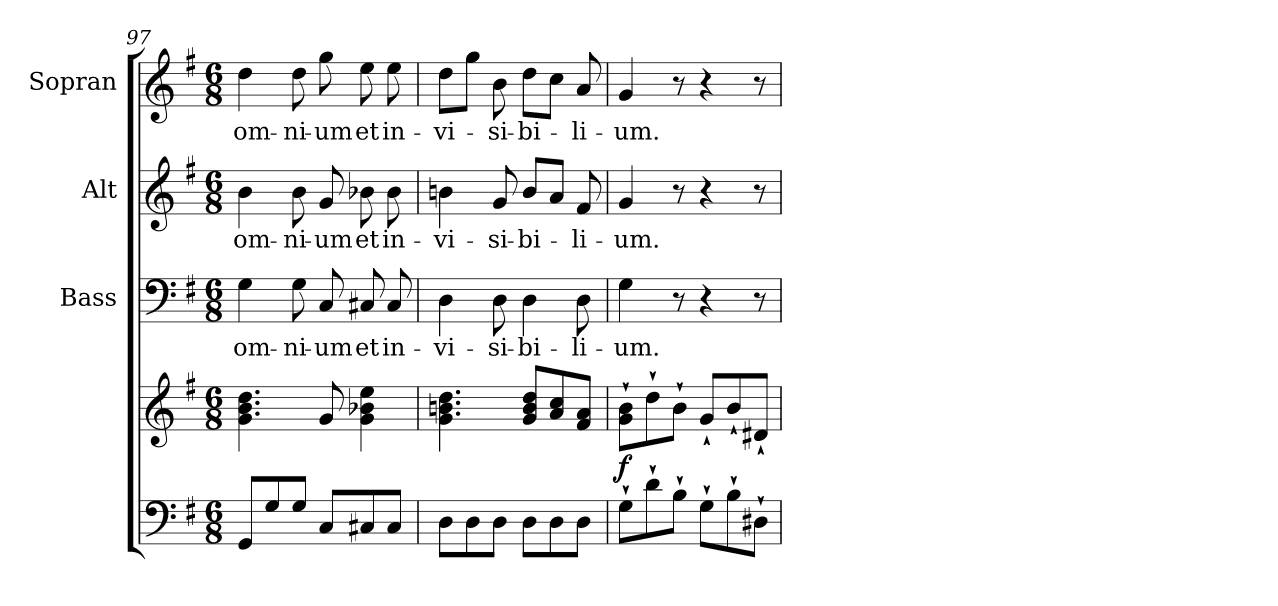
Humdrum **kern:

**kern	**kern	**dynam	**kern	**text	**kern	**text	**kern	**text
*part4	*part4	*part4	*part3	*part3	*part2	*part2	*part1	*part1
*staff5	*staff4	*staff4/5	*staff3	*staff3	*staff2	*staff2	*staff1	*staff1
*	*	*	*I"Bass	*	*I"Alt	*	*I"Sopran	*
*	*	*	*I'B.	*	*I'A.	*	*I'S.	*
!!LO:LB:g=z
*clefF4	*clefG2	*	*clefF4	*	*clefG2	*	*clefG2	*
*k[f#]	*k[f#]	*	*k[f#]	*	*k[f#]	*	*k[f#]	*
*G:	*G:	*	*G:	*	*G:	*	*G:	*
*M6/8	*M6/8	*	*M6/8	*	*M6/8	*	*M6/8	*
=97	=97	=97	=97	=97	=97	=97	=97	=97
!	!	!	!	!LO:LY:b	!	!LO:LY:b	!	!LO:LY:b
8GG/L	4.g\ 4.b\ 4.dd\	.	4G\	om-	4b\	om-	4dd\	om-
8G/	.	.	.	.	.	.	.	.
!	!	!	!	!LO:LY:b	!	!LO:LY:b	!	!LO:LY:b
8G/J	.	.	8G\	-ni-	8b\	-ni-	8dd\	-ni-
!	!	!	!	!LO:LY:b	!	!LO:LY:b	!	!LO:LY:b
8C/L	8g/	.	8C/	-um	8g/	-um	8gg\	-um
!	!	!	!	!LO:LY:b	!	!LO:LY:b	!	!LO:LY:b
8C#X/	4g\ 4b-X\ 4ee\	.	8C#X/	et	8b-X\	et	8ee\	et
!	!	!	!	!LO:LY:b	!	!LO:LY:b	!	!LO:LY:b
8C#/J	.	.	8C#/	in-	8b-\	in-	8ee\	in-
=98	=98	=98	=98	=98	=98	=98	=98	=98
!	!	!	!	!LO:LY:b	!	!LO:LY:b	!	!LO:LY:b
8D\L	4.g\ 4.bn\ 4.dd\	.	4D\	-vi-	4bn\	-vi-	8dd\L	-vi-
8D\	.	.	.	.	.	.	8gg\J	.
!	!	!	!	!LO:LY:b	!	!LO:LY:b	!	!LO:LY:b
8D\J	.	.	8D\	-si-	8g/	-si-	8b\	-si-
!	!	!	!	!LO:LY:b	!	!LO:LY:b	!	!LO:LY:b
8D\L	8g/ 8b/ 8dd/L	.	4D\	-bi-	8b/L	-bi-	8dd\L	-bi-
8D\	8a/ 8cc/	.	.	.	8a/J	.	8cc\J	.
!	!	!	!	!LO:LY:b	!	!LO:LY:b	!	!LO:LY:b
8D\J	8f#/ 8a/J	.	8D\	-li-	8f#/	-li-	8a/	-li-
=99	=99	=99	=99	=99	=99	=99	=99	=99
!	!	!LO:DY:b	!	!LO:LY:b	!	!LO:LY:b	!	!LO:LY:b
8G`>\L	8g\`> 8b\`>L	f	4G\	-um.	4g/	-um.	4g/	-um.
8d`>\	8dd`>\	.	.	.	.	.	.	.
8B`>\J	8b`>\J	.	8r	.	8r	.	8r	.
8G`>\L	8g`</L	.	4r	.	4r	.	4r	.
8B`>\	8b`</	.	.	.	.	.	.	.
8D#X`>\J	8d#X`</J	.	8r	.	8r	.	8r	.
=	=	=	=	=	=	=	=	=
*-	*-	*-	*-	*-	*-	*-	*-	*-
